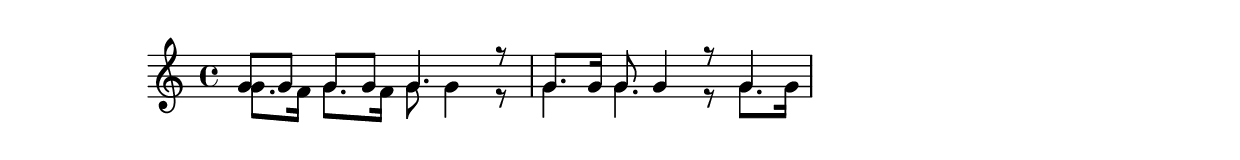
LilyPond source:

\version "2.4.0"
\header {
    
    texidoc = "If NoteCollision has merge-differently-dotted = ##t note
heads that have differing dot counts may be merged anyway.  Dots
should not disappear when merging similar note heads."
    
}

\layout { raggedright= ##t }
	
\score {
    \context Staff \relative c'' <<
	{
	    g8[ g8]
	    \override Staff.NoteCollision  #'merge-differently-dotted = ##t
	    g8[ g8]
	    g4. r8 g8. g16
	    g8 g4 r8 g4
	}
	\\
	{
	    g8.[ f16]
	    g8.[ f16]
	    g8 g4 r8 g4
	    g4. r8 g8. g16
	}
    >>
}

